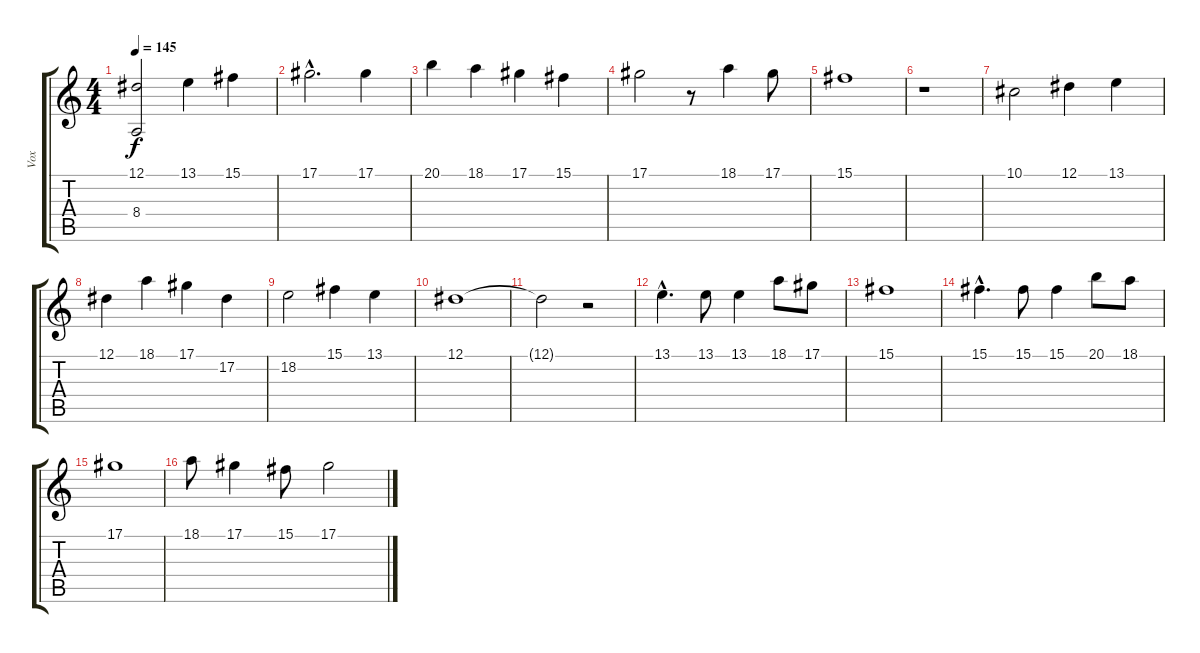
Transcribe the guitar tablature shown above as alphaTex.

\track ("Vox" "Vox") {instrument flute}
\staff {score tabs}
\tuning (Eb4 Bb3 Gb3 Db3 Ab2 Eb2) {hide}
\ts (4 4)
\tempo 145
\clef g2
\ks c
(12.1{t} 8.4).2{dy f} 13.1.4 15.1.4 |
17.1{hac}.2{d} 17.1.4 |
20.1.4 18.1.4 17.1.4 15.1.4 |
17.1.2 r.8 18.1.4 17.1.8 |
15.1.1 |
r.1 |
10.1.2 12.1.4 13.1.4 |
12.1.4 18.1.4 17.1.4 17.2.4 |
18.2.2 15.1.4 13.1.4 |
12.1.1 |
12.1{t}.2 r.2 |
13.1{hac}.4{d} 13.1.8 13.1.4 18.1.8 17.1.8 |
15.1.1 |
15.1{hac}.4{d} 15.1.8 15.1.4 20.1.8 18.1.8 |
17.1.1 |
18.1.8 17.1.4 15.1.8 17.1.2
